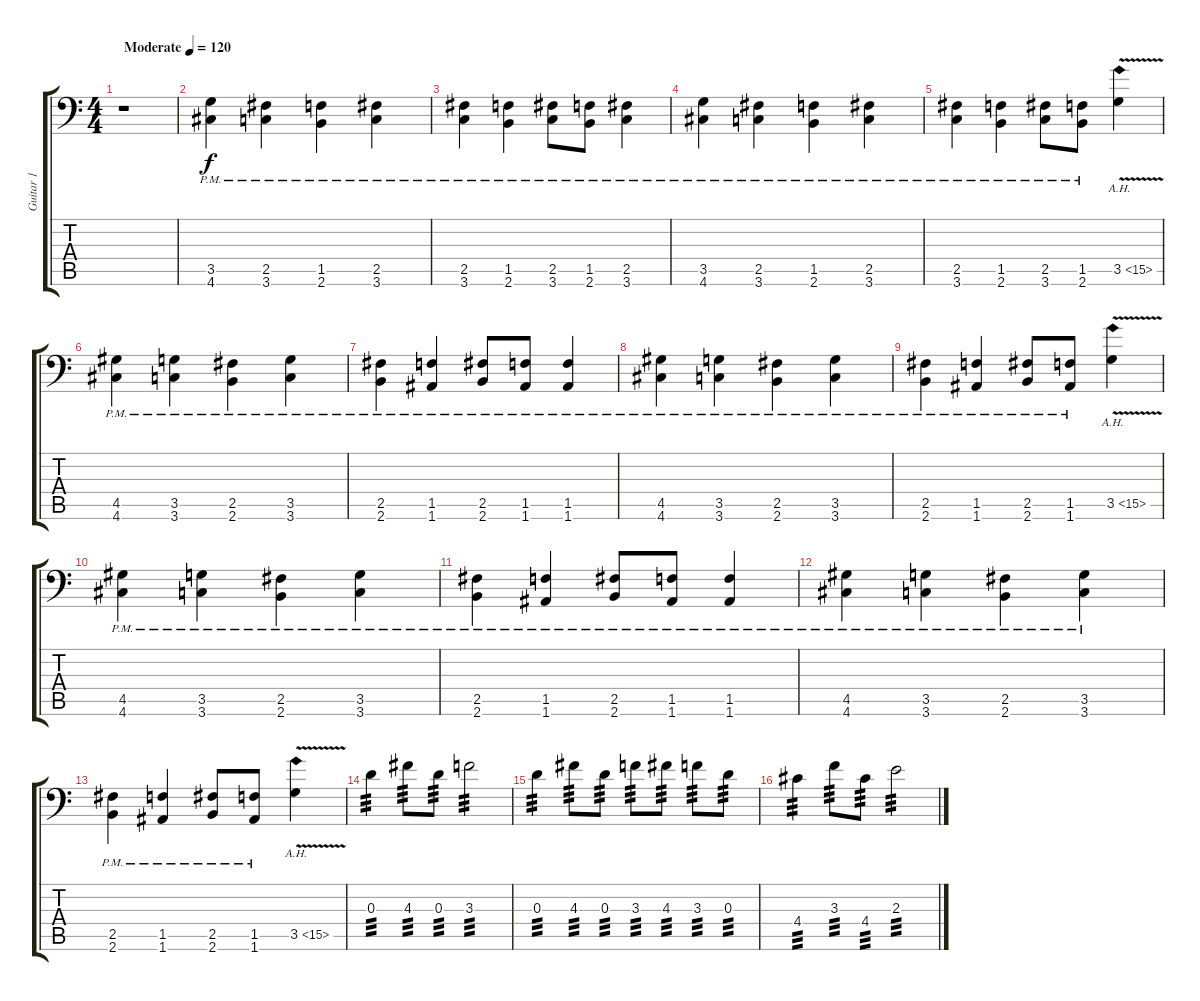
\track ("Guitar 1" "Guitar 1") {instrument distortionguitar}
\staff {score tabs}
\tuning (B3 Gb3 D3 A2 E2 A1) {hide}
\ts (4 4)
\tempo (120 "Moderate")
\clef f4
\ks c
r.1{dy f instrument distortionguitar} |
(3.5{pm} 4.6{pm}).4 (2.5{pm} 3.6{pm}).4 (1.5{pm} 2.6{pm}).4 (2.5{pm} 3.6{pm}).4 |
(2.5{pm} 3.6{pm}).4 (1.5{pm} 2.6{pm}).4 (2.5{pm} 3.6{pm}).8 (1.5{pm} 2.6{pm}).8 (2.5{pm} 3.6{pm}).4 |
(3.5{pm} 4.6{pm}).4 (2.5{pm} 3.6{pm}).4 (1.5{pm} 2.6{pm}).4 (2.5{pm} 3.6{pm}).4 |
(2.5{pm} 3.6{pm}).4 (1.5{pm} 2.6{pm}).4 (2.5{pm} 3.6{pm}).8 (1.5{pm} 2.6{pm}).8 3.5{ah 12 v}.4 |
(4.5{pm} 4.6{pm}).4 (3.5{pm} 3.6{pm}).4 (2.5{pm} 2.6{pm}).4 (3.5{pm} 3.6{pm}).4 |
(2.5{pm} 2.6{pm}).4 (1.5{pm} 1.6{pm}).4 (2.5{pm} 2.6{pm}).8 (1.5{pm} 1.6{pm}).8 (1.5{pm} 1.6{pm}).4 |
(4.5{pm} 4.6{pm}).4 (3.5{pm} 3.6{pm}).4 (2.5{pm} 2.6{pm}).4 (3.5{pm} 3.6{pm}).4 |
(2.5{pm} 2.6{pm}).4 (1.5{pm} 1.6{pm}).4 (2.5{pm} 2.6{pm}).8 (1.5{pm} 1.6{pm}).8 3.5{ah 12 v}.4 |
(4.5{pm} 4.6{pm}).4 (3.5{pm} 3.6{pm}).4 (2.5{pm} 2.6{pm}).4 (3.5{pm} 3.6{pm}).4 |
(2.5{pm} 2.6{pm}).4 (1.5{pm} 1.6{pm}).4 (2.5{pm} 2.6{pm}).8 (1.5{pm} 1.6{pm}).8 (1.5{pm} 1.6{pm}).4 |
(4.5{pm} 4.6{pm}).4 (3.5{pm} 3.6{pm}).4 (2.5{pm} 2.6{pm}).4 (3.5{pm} 3.6{pm}).4 |
(2.5{pm} 2.6{pm}).4 (1.5{pm} 1.6{pm}).4 (2.5{pm} 2.6{pm}).8 (1.5{pm} 1.6{pm}).8 3.5{ah 12 v}.4 |
0.3.4{tp 3} 4.3.8{tp 3} 0.3.8{tp 3} 3.3.2{tp 3} |
0.3.4{tp 3} 4.3.8{tp 3} 0.3.8{tp 3} 3.3.8{tp 3} 4.3.8{tp 3} 3.3.8{tp 3} 0.3.8{tp 3} |
4.4.4{tp 3} 3.3.8{tp 3} 4.4.8{tp 3} 2.3.2{tp 3}
